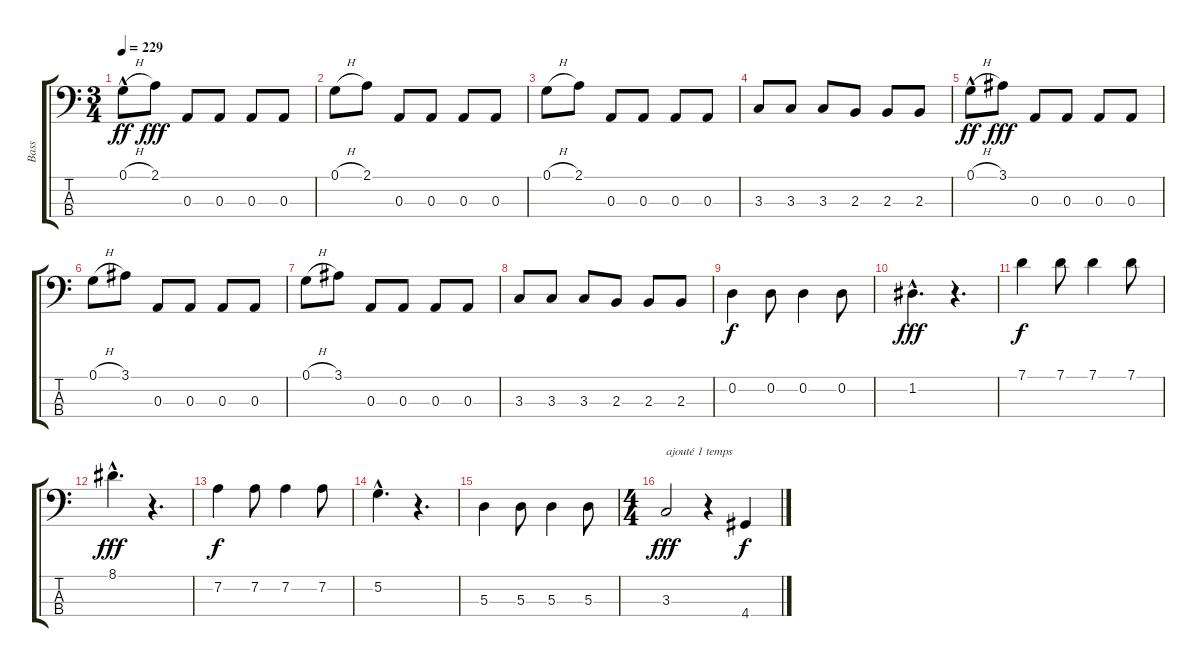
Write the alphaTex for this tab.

\track ("Bass" "Bass") {instrument electricbasspick}
\staff {score tabs}
\tuning (G2 D2 A1 E1) {hide}
\ts (3 4)
\tempo 229
\clef f4
\ks c
0.1{h hac}.8{dy ff} 2.1.8{dy fff} 0.3.8 0.3.8 0.3.8 0.3.8 |
0.1{h}.8 2.1.8 0.3.8 0.3.8 0.3.8 0.3.8 |
0.1{h}.8 2.1.8 0.3.8 0.3.8 0.3.8 0.3.8 |
3.3.8 3.3.8 3.3.8 2.3.8 2.3.8 2.3.8 |
0.1{h hac}.8{dy ff} 3.1.8{dy fff} 0.3.8 0.3.8 0.3.8 0.3.8 |
0.1{h}.8 3.1.8 0.3.8 0.3.8 0.3.8 0.3.8 |
0.1{h}.8 3.1.8 0.3.8 0.3.8 0.3.8 0.3.8 |
3.3.8 3.3.8 3.3.8 2.3.8 2.3.8 2.3.8 |
0.2.4{dy f} 0.2.8 0.2.4 0.2.8 |
1.2{hac}.4{d dy fff} r.4{d} |
7.1.4{dy f} 7.1.8 7.1.4 7.1.8 |
8.1{hac}.4{d dy fff} r.4{d} |
7.2.4{dy f} 7.2.8 7.2.4 7.2.8 |
5.2{hac}.4{d} r.4{d} |
5.3.4 5.3.8 5.3.4 5.3.8 |
\ts (4 4)
3.3.2{txt "ajouté 1 temps" dy fff} r.4 4.4.4{dy f}
